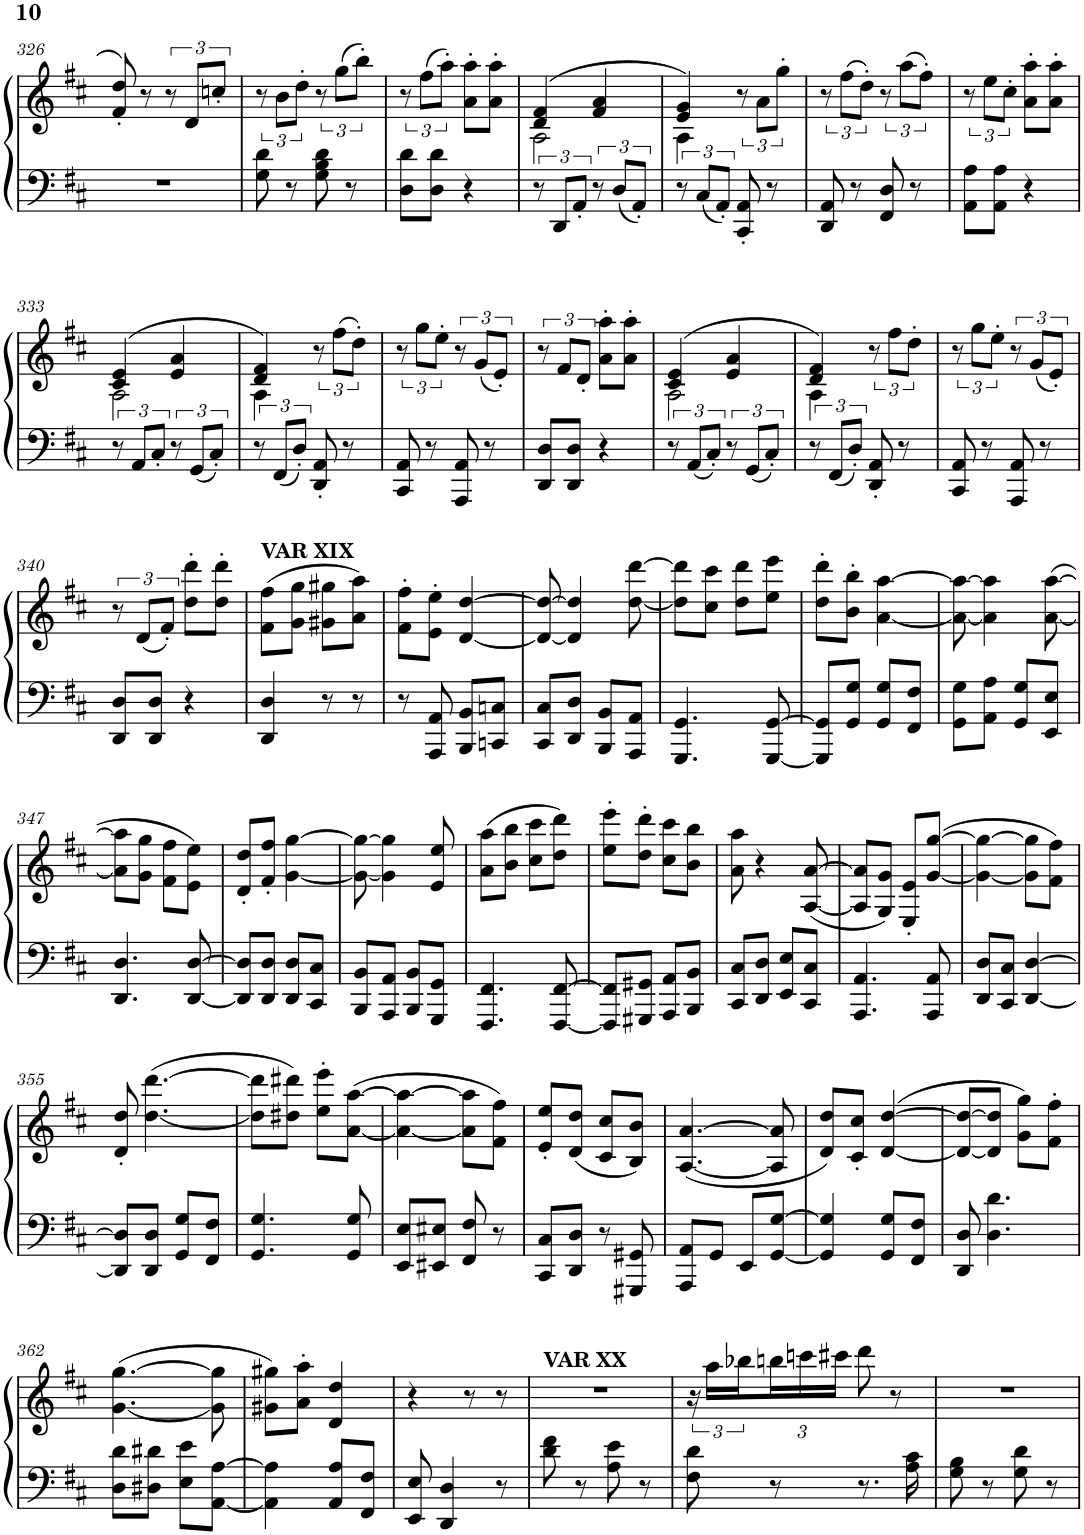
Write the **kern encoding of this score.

**kern	**kern
*part1	*part1
*staff2	*staff1
*I"Piano	*
*I'Pno.	*
!!LO:PB:g=z
*clefF4	*clefG2
*k[f#c#]	*k[f#c#]
*M2/4	*M2/4
=326	=326
2r	8f#/' 8dd/'
.	8r
.	12r
.	12d/L
.	12ccn'/J
=327	=327
8G\ 8d\	12r
.	12b\L
8r	.
.	12dd'\J
8G\ 8B\ 8d\	12r
.	(12gg\L
8r	.
.	12bb'\J)
=328	=328
8D\ 8d\L	12r
.	(12ff#\L
8D\ 8d\J	.
.	12aa'\J)
4r	8a\' 8aa\'L
.	8a\' 8aa\'J
=329	=329
*	*^
12r	(4d/ 4f#/	2A\
12DD/L	.	.
12AA'/J	.	.
12r	4f#/ 4a/	.
12D/L	.	.
12AA'/J	.	.
=330	=330	=330
12r	4e/ 4g/)	4A\
12C#/L	.	.
12AA'/J	.	.
8CC#/' 8AA/'	12r	4ryy
.	12a\L	.
8r	.	.
.	12gg'\J	.
*	*v	*v
=331	=331
8DD/ 8AA/	12r
.	(12ff#\L
8r	.
.	12dd'\J)
8FF#/ 8D/	12r
.	(12aa\L
8r	.
.	12ff#'\J)
=332	=332
8AA\ 8A\L	12r
.	12ee\L
8AA\ 8A\J	.
.	12cc#'\J
4r	8a\' 8aa\'L
.	8a\' 8aa\'J
!!LO:LB:g=z
=333	=333
*	*^
12r	(4c#/ 4e/	2A\
12AA/L	.	.
12C#'/J	.	.
12r	4e/ 4a/	.
12GG/L	.	.
12C#'/J	.	.
=334	=334	=334
12r	4d/ 4f#/)	4A\
12FF#/L	.	.
12D'/J	.	.
8DD/' 8AA/'	12r	4ryy
.	(12ff#\L	.
8r	.	.
.	12dd'\J)	.
*	*v	*v
=335	=335
8CC#/ 8AA/	12r
.	12gg\L
8r	.
.	12ee'\J
8AAA/ 8AA/	12r
.	(12g/L
8r	.
.	12e'/J)
=336	=336
8DD/ 8D/L	12r
.	12f#/L
8DD/ 8D/J	.
.	12d'/J
4r	8a\' 8aa\'L
.	8a\' 8aa\'J
=337	=337
*	*^
12r	(4c#/ 4e/	2A\
12AA/L	.	.
12C#'/J	.	.
12r	4e/ 4a/	.
12GG/L	.	.
12C#'/J	.	.
=338	=338	=338
12r	4d/ 4f#/)	4A\
12FF#/L	.	.
12D'/J	.	.
8DD/' 8AA/'	12r	4ryy
.	12ff#\L	.
8r	.	.
.	12dd'\J	.
*	*v	*v
=339	=339
8CC#/ 8AA/	12r
.	12gg\L
8r	.
.	12ee'\J
8AAA/ 8AA/	12r
.	(12g/L
8r	.
.	12e'/J)
!!LO:LB:g=z
=340	=340
8DD/ 8D/L	12r
.	(12d/L
8DD/ 8D/J	.
.	12f#'/J)
4r	8dd\' 8ddd\'L
.	8dd\' 8ddd\'J
=341	=341
!	!LO:TX:a:B:t=VAR XIX
4DD/ 4D/	(8f#\ 8ff#\L
.	8g\ 8gg\J
8r	8g#X\ 8gg#X\L
8r	8a\ 8aa\J)
=342	=342
8r	8f#\' 8ff#\'L
8AAA/ 8AA/	8e\' 8ee\'J
8BBB/ 8BB/L	[4d/ [4dd/
8CCn/ 8Cn/J	.
=343	=343
8CC#/ 8C#/L	8d/_ 8dd/_
8DD/ 8D/J	4d/] 4dd/]
8BBB/ 8BB/L	.
8AAA/ 8AA/J	[8dd\ [8ddd\
=344	=344
4.GGG/ 4.GG/	8dd\] 8ddd\]L
.	8cc#\ 8ccc#\J
.	8dd\ 8ddd\L
[8GGG/ [8GG/	8ee\ 8eee\J
=345	=345
8GGG/] 8GG/]L	8dd\' 8ddd\'L
8GG/ 8G/J	8b\' 8bb\'J
8GG/ 8G/L	[4a\ [4aa\
8FF#/ 8F#/J	.
=346	=346
8GG\ 8G\L	8a\_ 8aa\_
8AA\ 8A\J	4a\] 4aa\]
8GG/ 8G/L	.
8EE/ 8E/J	([8a\ [8aa\
!!LO:LB:g=z
=347	=347
4.DD/ 4.D/	8a\] 8aa\]L
.	8g\ 8gg\J
.	8f#\ 8ff#\L
[8DD/ [8D/	8e\ 8ee\J)
=348	=348
8DD/] 8D/]L	8d/' 8dd/'L
8DD/ 8D/J	8f#/' 8ff#/'J
8DD/ 8D/L	[4g\ [4gg\
8CC#/ 8C#/J	.
=349	=349
8BBB/ 8BB/L	8g\_ 8gg\_
8AAA/ 8AA/J	4g\] 4gg\]
8BBB/ 8BB/L	.
8GGG/ 8GG/J	8e/ 8ee/
=350	=350
4.FFF#/ 4.FF#/	(8a\ 8aa\L
.	8b\ 8bb\J
.	8cc#\ 8ccc#\L
[8FFF#/ [8FF#/	8dd\ 8ddd\J)
=351	=351
8FFF#/] 8FF#/]L	8ee\' 8eee\'L
8GGG#X/ 8GG#X/J	8dd\' 8ddd\'J
8AAA/ 8AA/L	8cc#\ 8ccc#\L
8BBB/ 8BB/J	8b\ 8bb\J
=352	=352
8CC#/ 8C#/L	8a\ 8aa\
8DD/ 8D/J	4r
8EE/ 8E/L	.
8CC#/ 8C#/J	([8A/ [8a/
=353	=353
4.AAA/ 4.AA/	8A/] 8a/]L
.	8G/ 8g/J)
.	8E/' 8e/'L
8AAA/ 8AA/	([8g/ [8gg/J
=354	=354
8DD/ 8D/L	4g\_ 4gg\_
8CC#/ 8C#/J	.
[4DD/ [4D/	8g\] 8gg\]L
.	8f#\ 8ff#\J)
!!LO:LB:g=z
=355	=355
8DD/] 8D/]L	8d/' 8dd/'
8DD/ 8D/J	([4.dd\ [4.ddd\
8GG/ 8G/L	.
8FF#/ 8F#/J	.
=356	=356
4.GG/ 4.G/	8dd\] 8ddd\]L
.	8dd#X\ 8ddd#X\J)
.	8ee\' 8eee\'L
8GG/ 8G/	([8a\ [8aa\J
=357	=357
8EE/ 8E/L	4a\_ 4aa\_
8EE#X/ 8E#X/J	.
8FF#/ 8F#/	8a\] 8aa\]L
8r	8f#\ 8ff#\J)
=358	=358
8CC#/ 8C#/L	8e/' 8ee/'L
8DD/ 8D/J	(8d/ 8dd/J
8r	8c#/ 8cc#/L
8GGG#X/ 8GG#X/	8B/ 8b/J)
=359	=359
8AAA/ 8AA/L	([4.A/ [4.a/
8GG/J	.
8EE/L	.
[8GG/ [8G/J	8A/] 8a/]
=360	=360
4GG/] 4G/]	8d/ 8dd/L)
.	8c#/' 8cc#/'J
8GG/ 8G/L	([4d/ [4dd/
8FF#/ 8F#/J	.
=361	=361
8DD/ 8D/	8d/_ 8dd/_L
4.D\ 4.d\	8d/] 8dd/]J
.	8g\ 8gg\L)
.	8f#\' 8ff#\'J
!!LO:LB:g=z
=362	=362
8D\ 8d\L	([4.g\ [4.gg\
8D#X\ 8d#X\J	.
8E\ 8e\L	.
[8AA\ [8A\J	8g\] 8gg\]
=363	=363
4AA\] 4A\]	8g#X\ 8gg#X\L)
.	8a\' 8aa\'J
8AA/ 8A/L	4d/ 4dd/
8FF#/ 8F#/J	.
=364	=364
8EE/ 8E/	4r
4DD/ 4D/	.
.	8r
8r	8r
=365	=365
!	!LO:TX:a:B:t=VAR XX
8d\ 8f#\	2r
8r	.
8A\ 8e\	.
8r	.
=366	=366
8F#\ 8d\	24r
.	24aa\LL
.	24bb-X\
*	*Xbrackettup
8r	24bbn\
.	24cccn\
.	24ccc#X\JJ
8.r	8ddd\
.	8r
16A\ 16c#\	.
=367	=367
8G\ 8B\	2r
8r	.
8G\ 8d\	.
8r	.
=	=
*-	*-
